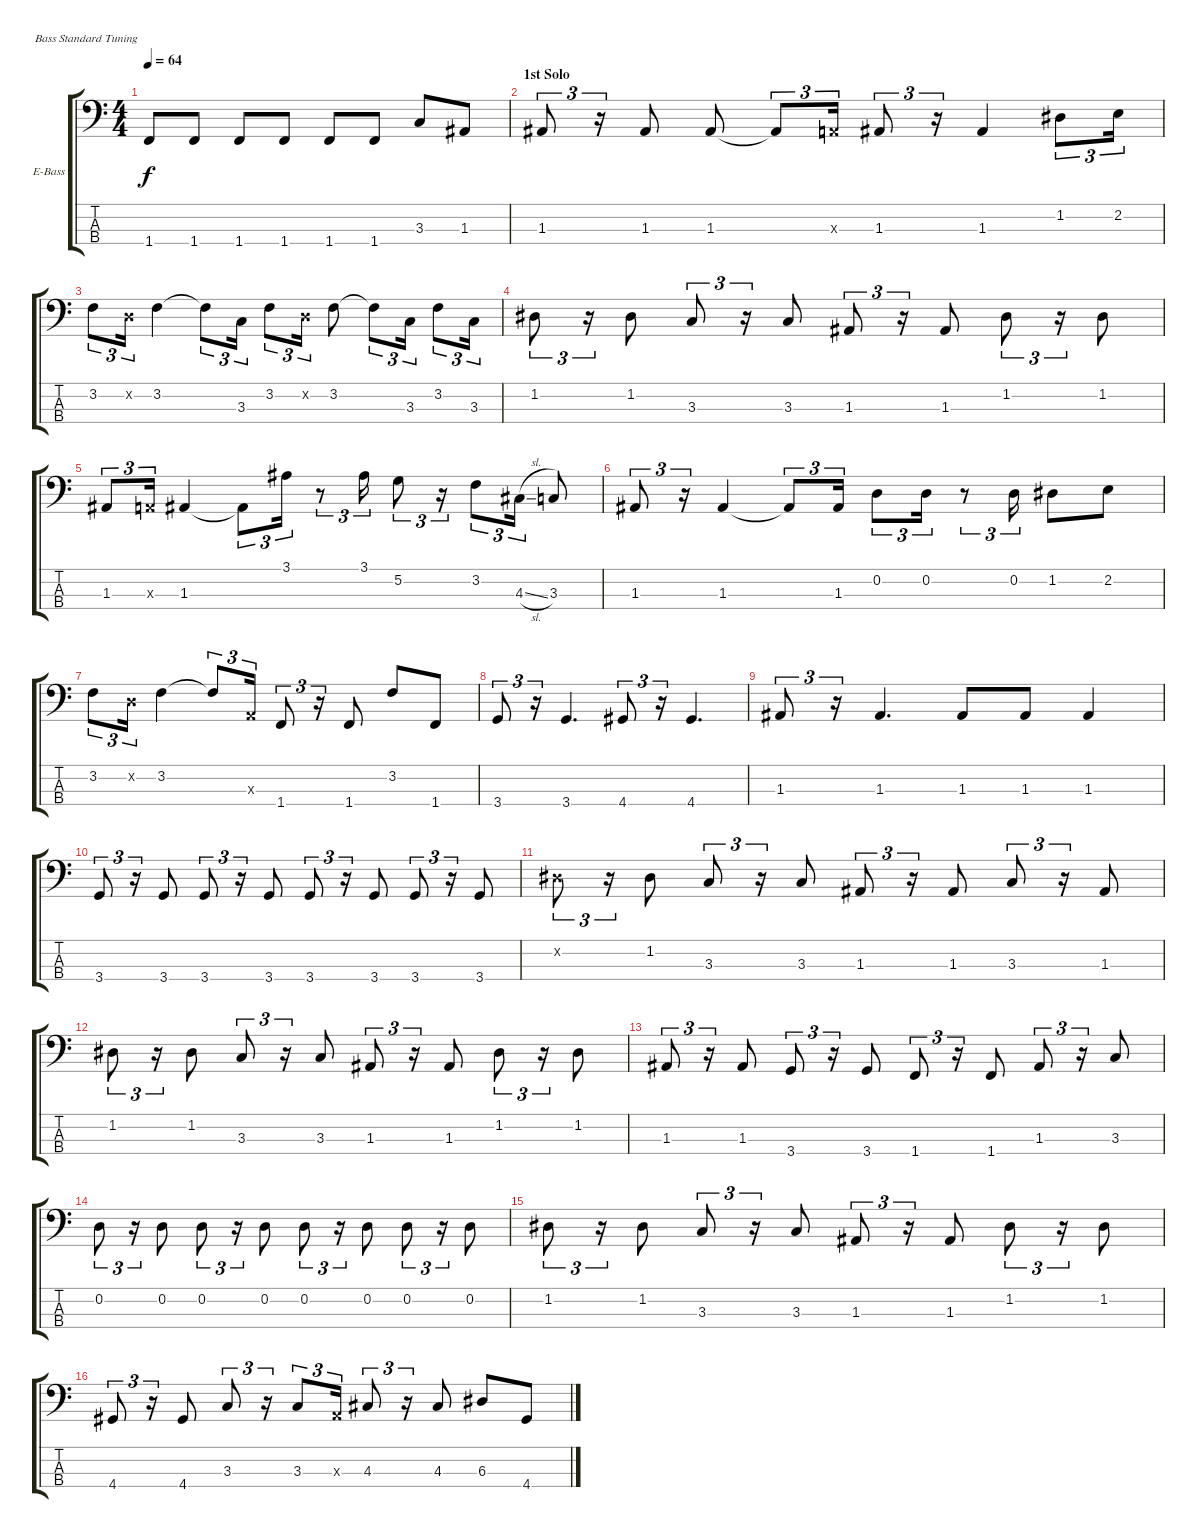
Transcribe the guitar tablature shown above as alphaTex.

\bracketExtendMode groupsimilarinstruments
\firstSystemTrackNameOrientation horizontal
\otherSystemsTrackNameOrientation horizontal
\track ("Bass" "E-Bass") {instrument electricbassfinger}
\staff {score tabs}
\tuning (G2 D2 A1 E1)
\ts (4 4)
\tempo 64
\clef f4
\ks c
1.4.8{dy f} 1.4.8 1.4.8 1.4.8 1.4.8 1.4.8 3.3.8 1.3.8 |
\section ("" "1st Solo")
1.3.8{tu (3 2)} r.16{tu (3 2)} 1.3.8 1.3.8 1.3{t}.8{tu (3 2)} 0.3{x}.16{tu (3 2)} 1.3.8{tu (3 2)} r.16{tu (3 2)} 1.3.4 1.2.8{tu (3 2)} 2.2.16{tu (3 2)} |
3.2.8{tu (3 2)} 0.2{x}.16{tu (3 2)} 3.2.4 3.2{t}.8{tu (3 2)} 3.3.16{tu (3 2)} 3.2.8{tu (3 2)} 0.2{x}.16{tu (3 2)} 3.2.8 3.2{t}.8{tu (3 2)} 3.3.16{tu (3 2)} 3.2.8{tu (3 2)} 3.3.16{tu (3 2)} |
1.2.8{tu (3 2)} r.16{tu (3 2)} 1.2.8 3.3.8{tu (3 2)} r.16{tu (3 2)} 3.3.8 1.3.8{tu (3 2)} r.16{tu (3 2)} 1.3.8 1.2.8{tu (3 2)} r.16{tu (3 2)} 1.2.8 |
1.3.8{tu (3 2)} 0.3{x}.16{tu (3 2)} 1.3.4 1.3{t}.8{tu (3 2)} 3.1.16{tu (3 2)} r.8{tu (3 2)} 3.1.16{tu (3 2)} 5.2.8{tu (3 2)} r.16{tu (3 2)} 3.2.8{tu (3 2)} 4.3{sl}.16{tu (3 2)} 3.3.8 |
1.3.8{tu (3 2)} r.16{tu (3 2)} 1.3.4 1.3{t}.8{tu (3 2)} 1.3.16{tu (3 2)} 0.2.8{tu (3 2)} 0.2.16{tu (3 2)} r.8{tu (3 2)} 0.2.16{tu (3 2)} 1.2.8 2.2.8 |
3.2.8{tu (3 2)} 0.2{x}.16{tu (3 2)} 3.2.4 3.2{t}.8{tu (3 2)} 0.3{x}.16{tu (3 2)} 1.4.8{tu (3 2)} r.16{tu (3 2)} 1.4.8 3.2.8 1.4.8 |
3.4.8{tu (3 2)} r.16{tu (3 2)} 3.4.4{d} 4.4.8{tu (3 2)} r.16{tu (3 2)} 4.4.4{d} |
1.3.8{tu (3 2)} r.16{tu (3 2)} 1.3.4{d} 1.3.8 1.3.8 1.3.4 |
3.4.8{tu (3 2)} r.16{tu (3 2)} 3.4.8 3.4.8{tu (3 2)} r.16{tu (3 2)} 3.4.8 3.4.8{tu (3 2)} r.16{tu (3 2)} 3.4.8 3.4.8{tu (3 2)} r.16{tu (3 2)} 3.4.8 |
1.2{x}.8{tu (3 2)} r.16{tu (3 2)} 1.2.8 3.3.8{tu (3 2)} r.16{tu (3 2)} 3.3.8 1.3.8{tu (3 2)} r.16{tu (3 2)} 1.3.8 3.3.8{tu (3 2)} r.16{tu (3 2)} 1.3.8 |
1.2.8{tu (3 2)} r.16{tu (3 2)} 1.2.8 3.3.8{tu (3 2)} r.16{tu (3 2)} 3.3.8 1.3.8{tu (3 2)} r.16{tu (3 2)} 1.3.8 1.2.8{tu (3 2)} r.16{tu (3 2)} 1.2.8 |
1.3.8{tu (3 2)} r.16{tu (3 2)} 1.3.8 3.4.8{tu (3 2)} r.16{tu (3 2)} 3.4.8 1.4.8{tu (3 2)} r.16{tu (3 2)} 1.4.8 1.3.8{tu (3 2)} r.16{tu (3 2)} 3.3.8 |
0.2.8{tu (3 2)} r.16{tu (3 2)} 0.2.8 0.2.8{tu (3 2)} r.16{tu (3 2)} 0.2.8 0.2.8{tu (3 2)} r.16{tu (3 2)} 0.2.8 0.2.8{tu (3 2)} r.16{tu (3 2)} 0.2.8 |
1.2.8{tu (3 2)} r.16{tu (3 2)} 1.2.8 3.3.8{tu (3 2)} r.16{tu (3 2)} 3.3.8 1.3.8{tu (3 2)} r.16{tu (3 2)} 1.3.8 1.2.8{tu (3 2)} r.16{tu (3 2)} 1.2.8 |
4.4.8{tu (3 2)} r.16{tu (3 2)} 4.4.8 3.3.8{tu (3 2)} r.16{tu (3 2)} 3.3.8{tu (3 2)} 0.3{x}.16{tu (3 2)} 4.3.8{tu (3 2)} r.16{tu (3 2)} 4.3.8 6.3.8 4.4.8
